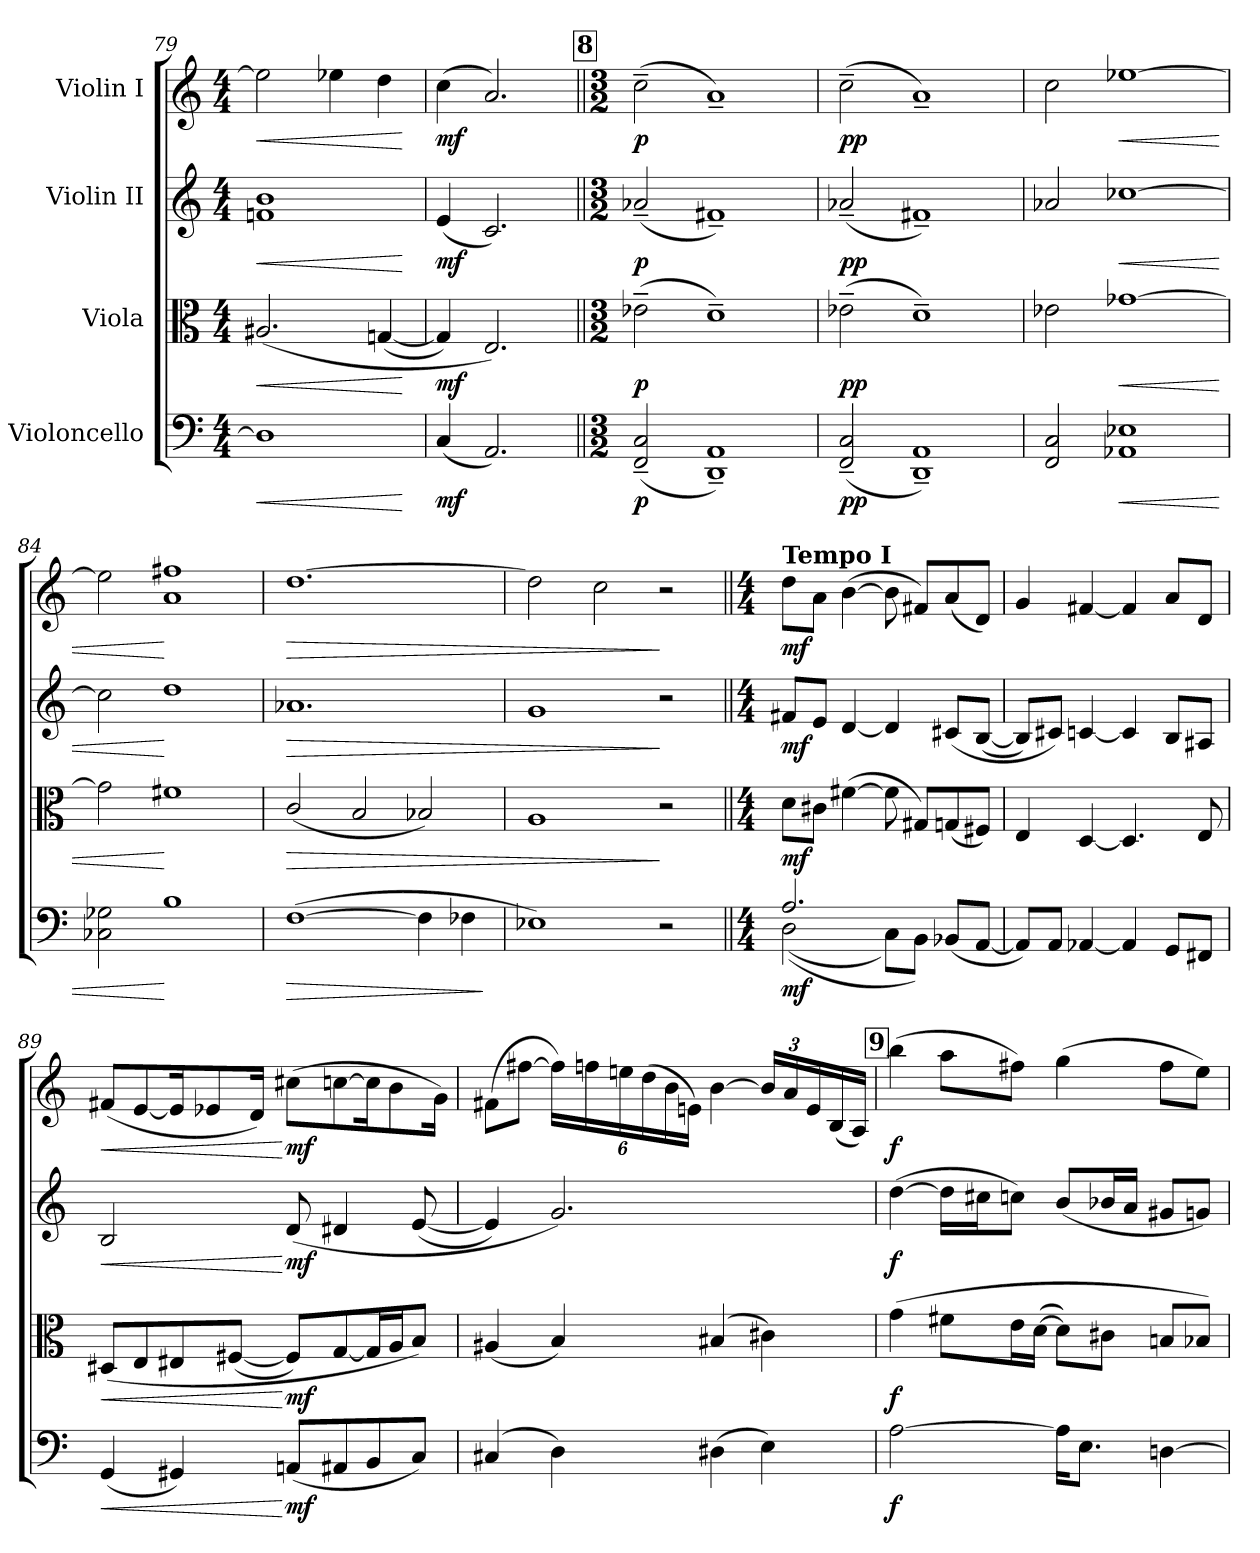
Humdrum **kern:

**kern	**dynam	**kern	**dynam	**kern	**dynam	**kern	**dynam
*part4	*part4	*part3	*part3	*part2	*part2	*part1	*part1
*staff4	*staff4	*staff3	*staff3	*staff2	*staff2	*staff1	*staff1
*I"Violoncello	*	*I"Viola	*	*I"Violin II	*	*I"Violin I	*
*clefF4	*	*clefC3	*	*clefG2	*	*clefG2	*
*k[]	*	*k[]	*	*k[]	*	*k[]	*
*M4/4	*	*M4/4	*	*M4/4	*	*M4/4	*
=79	=79	=79	=79	=79	=79	=79	=79
!	!LO:HP:b	!	!LO:HP:b	!	!LO:HP:b	!	!LO:HP:b
1D]	<	(<2.A#X/	<	1fni 1b	<	2ee\]	<
.	.	.	.	.	.	4ee-X\	.
.	.	(<[4Gni/	.	.	.	4dd\	.
.	[	.	[	.	[	.	[
=80	=80	=80	=80	=80	=80	=80	=80
!	!LO:DY:b	!	!LO:DY:b	!	!LO:DY:b	!	!LO:DY:b
(<4C/	mf	4G/])	mf	(<4e/	mf	(>4cc\	mf
2.AA/)	.	2.E/)	.	2.c/)	.	2.a/)	.
!!LO:REH:place=s1:a:fs=14:t=8
=81||	=81||	=81||	=81||	=81||	=81||	=81||	=81||
*M3/2	*	*M3/2	*	*M3/2	*	*M3/2	*
!	!LO:DY:b	!	!LO:DY:b	!	!LO:DY:b	!	!LO:DY:b
(<2FF/~ 2C/~	p	(>2e-X~\	p	(<2a-X~/	p	(>2cc~\	p
1DD~ 1AA~)	.	1d~)	.	1f#X~)	.	1a~)	.
=82	=82	=82	=82	=82	=82	=82	=82
!	!LO:DY:b	!	!LO:DY:b	!	!LO:DY:b	!	!LO:DY:b
(<2FF/~ 2C/~	pp	(>2e-X~\	pp	(<2a-X~/	pp	(>2cc~\	pp
1DD~ 1AA~)	.	1d~)	.	1f#X~)	.	1a~)	.
=83	=83	=83	=83	=83	=83	=83	=83
2FF/ 2C/	.	2e-X\	.	2a-X/	.	2cc\	.
!	!LO:HP:b	!	!LO:HP:b	!	!LO:HP:b	!	!LO:HP:b
1AA-X 1E-X	<	[1g-X	<	[1cc-X	<	[1ee-X	<
=84	=84	=84	=84	=84	=84	=84	=84
2C-X\ 2G-X\	.	2g-\]	.	2cc-\]	.	2ee-\]	.
1B	[	1f#X	[	1dd	[	1a 1ff#X	[
=85	=85	=85	=85	=85	=85	=85	=85
!	!LO:HP:b	!	!LO:HP:b	!	!LO:HP:b	!	!LO:HP:b
(>[1F	>	(<2c/	>	1.a-X	>	[1.dd	>
.	.	2B/	.	.	.	.	.
4F\]	.	2B-X/)	.	.	.	.	.
4F-X\	.	.	.	.	.	.	.
.	]	.	.	.	.	.	.
!!LO:PB:g=z
=86	=86	=86	=86	=86	=86	=86	=86
1E-X)	.	1A	.	1g	.	2dd\]	.
.	.	.	.	.	.	2cc\	.
2r	.	2r	]	2r	]	2r	]
=87||	=87||	=87||	=87||	=87||	=87||	=87||	=87||
*M4/4	*	*M4/4	*	*M4/4	*	*M4/4	*
*	*	*	*	*	*	*MM120	*
*^	*	*	*	*	*	*	*
!	!	!	!	!	!	!	!LO:TX:a:B:t=Tempo I	!
!	!	!LO:DY:b	!	!LO:DY:b	!	!LO:DY:b	!	!LO:DY:b
2.A/	(<(<2D\	mf	8d\L	mf	8f#X/L	mf	8dd\L	mf
.	.	.	8c#X\J	.	8e/J	.	8a\J	.
.	.	.	(>[4f#X\	.	[4d/	.	(>[4b\	.
.	8C\L)	.	8f#\]	.	4d/]	.	8b\]	.
.	8BB\J)	.	8G#X/L)	.	.	.	8f#X/L)	.
(<8BB-X/L	4ryy	.	(<8Gn/	.	(<8c#X/L	.	(<8a/	.
[8AA/J	.	.	8F#X/J)	.	(<[8B/J	.	8d/J)	.
*v	*v	*	*	*	*	*	*	*
=88	=88	=88	=88	=88	=88	=88	=88
8AA/L])	.	4E/	.	8B/L])	.	4g/	.
8AA/J	.	.	.	8c#X/J)	.	.	.
[4AA-X/	.	[4D/	.	[4cn/	.	[4f#X/	.
4AA-/]	.	4.D/]	.	4c/]	.	4f#/]	.
8GG/L	.	.	.	8B/L	.	8a/L	.
8FF#X/J	.	8E/	.	8A#X/J	.	8d/J	.
=89	=89	=89	=89	=89	=89	=89	=89
!	!LO:HP:b	!	!LO:HP:b	!	!LO:HP:b	!	!LO:HP:b
(<4GG/	<	(<8D#X/L	<	2B/	<	(<8f#X/L	<
.	.	8E/	.	.	.	[8e/	.
4GG#X/)	.	8E#X/	.	.	.	16e/K]	.
.	.	.	.	.	.	8e-X/	.
.	.	(<[8F#X/J	.	.	.	.	.
.	.	.	.	.	.	16d/Jk)	.
!	!LO:DY:n=1:b	!	!LO:DY:n=1:b	!	!LO:DY:n=1:b	!	!LO:DY:n=1:b
(<8AAni/L	[ mf	8F#/L])	[ mf	(<8d/	[ mf	(>8cc#X\L	[ mf
8AA#X/	.	[8G/	.	4d#X/	.	[8ccn\	.
8BB/	.	16G/L]	.	.	.	16cc\K]	.
.	.	16A/J	.	.	.	8b\	.
8C/J)	.	8B/J)	.	(<[8e/	.	.	.
.	.	.	.	.	.	16g\Jk)	.
!!LO:LB:g=z
=90	=90	=90	=90	=90	=90	=90	=90
(>4C#X/	.	(<4A#X/	.	4e/])	.	(>8f#X\L	.
.	.	.	.	.	.	[8ff#X\J	.
*	*	*	*	*	*	*Xbrackettup	*
4D\)	.	4B/)	.	2.g/)	.	24ff#\LL])	.
.	.	.	.	.	.	24ffn\	.
.	.	.	.	.	.	24eeni\	.
.	.	.	.	.	.	(>24dd\	.
.	.	.	.	.	.	24b\	.
.	.	.	.	.	.	24eni\JJ)	.
(>4D#X\	.	(>4B#X/	.	.	.	[4b\	.
4E\)	.	4c#X\)	.	.	.	24b/LL]	.
.	.	.	.	.	.	24a/	.
.	.	.	.	.	.	24e/	.
.	.	.	.	.	.	(<16B/	.
.	.	.	.	.	.	16A/JJ)	.
!!LO:REH:place=s1:a:fs=14:t=9
=91	=91	=91	=91	=91	=91	=91	=91
!	!LO:DY:b	!	!LO:DY:b	!	!LO:DY:b	!	!LO:DY:b
[2A\	f	(>4g\	f	(>[4dd\	f	(>4bb\	f
.	.	8f#X\L	.	16dd\LL]	.	8aa\L	.
.	.	.	.	16cc#X\J	.	.	.
.	.	16e\L	.	8ccn\J)	.	8ff#X\J)	.
.	.	(>[16d\JJ	.	.	.	.	.
16A\KL]	.	8d\L])	.	(<8b/L	.	(>4gg\	.
8.E\J	.	.	.	.	.	.	.
.	.	8c#X\J	.	16b-X/L	.	.	.
.	.	.	.	16a/JJ	.	.	.
[4Dni\	.	8Bni/L	.	8g#X/L	.	8ff#\L	.
.	.	8B-X/J)	.	8gn/J)	.	8ee\J)	.
=	=	=	=	=	=	=	=
*-	*-	*-	*-	*-	*-	*-	*-
